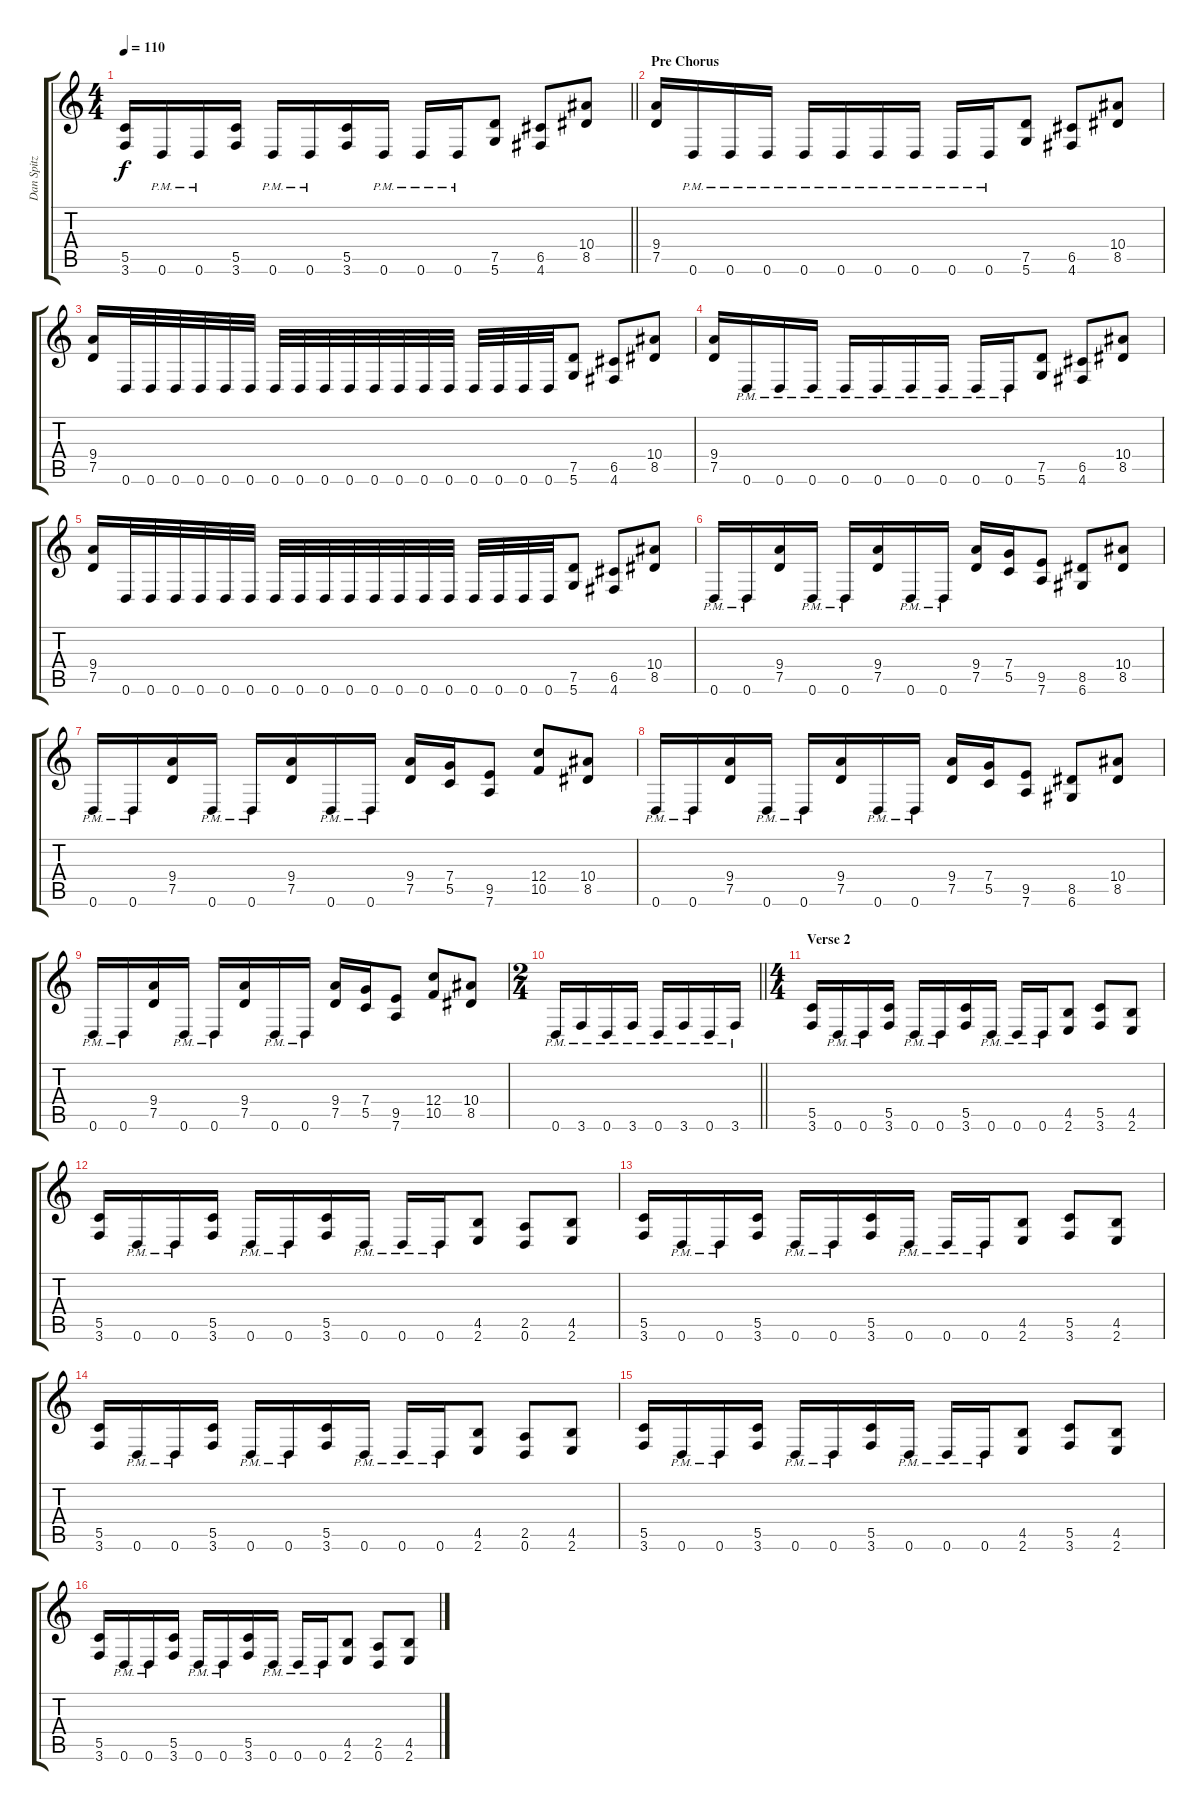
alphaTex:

\track ("Dan Spitz" "Dan Spitz") {instrument distortionguitar}
\staff {score tabs}
\tuning (D4 A3 F3 C3 G2 D2) {hide}
\ts (4 4)
\tempo 110
\clef g2
\barLineRight lightlight
\ks c
(5.5 3.6).16{dy f} 0.6{pm}.16 0.6{pm}.16 (5.5 3.6).16 0.6{pm}.16 0.6{pm}.16 (5.5 3.6).16 0.6{pm}.16 0.6{pm}.16 0.6{pm}.16 (7.5 5.6).8 (6.5 4.6).8 (10.4 8.5).8 |
\section ("" "Pre Chorus")
(9.4 7.5).16 0.6{pm}.16 0.6{pm}.16 0.6{pm}.16 0.6{pm}.16 0.6{pm}.16 0.6{pm}.16 0.6{pm}.16 0.6{pm}.16 0.6{pm}.16 (7.5 5.6).8 (6.5 4.6).8 (10.4 8.5).8 |
(9.4 7.5).16 0.6.32 0.6.32 0.6.32 0.6.32 0.6.32 0.6.32 0.6.32 0.6.32 0.6.32 0.6.32 0.6.32 0.6.32 0.6.32 0.6.32 0.6.32 0.6.32 0.6.32 0.6.32 (7.5 5.6).8 (6.5 4.6).8 (10.4 8.5).8 |
(9.4 7.5).16 0.6{pm}.16 0.6{pm}.16 0.6{pm}.16 0.6{pm}.16 0.6{pm}.16 0.6{pm}.16 0.6{pm}.16 0.6{pm}.16 0.6{pm}.16 (7.5 5.6).8 (6.5 4.6).8 (10.4 8.5).8 |
(9.4 7.5).16 0.6.32 0.6.32 0.6.32 0.6.32 0.6.32 0.6.32 0.6.32 0.6.32 0.6.32 0.6.32 0.6.32 0.6.32 0.6.32 0.6.32 0.6.32 0.6.32 0.6.32 0.6.32 (7.5 5.6).8 (6.5 4.6).8 (10.4 8.5).8 |
0.6{pm}.16 0.6{pm}.16 (9.4 7.5).16 0.6{pm}.16 0.6{pm}.16 (9.4 7.5).16 0.6{pm}.16 0.6{pm}.16 (9.4 7.5).16 (7.4 5.5).16 (9.5 7.6).8 (8.5 6.6).8 (10.4 8.5).8 |
0.6{pm}.16 0.6{pm}.16 (9.4 7.5).16 0.6{pm}.16 0.6{pm}.16 (9.4 7.5).16 0.6{pm}.16 0.6{pm}.16 (9.4 7.5).16 (7.4 5.5).16 (9.5 7.6).8 (12.4 10.5).8 (10.4 8.5).8 |
0.6{pm}.16 0.6{pm}.16 (9.4 7.5).16 0.6{pm}.16 0.6{pm}.16 (9.4 7.5).16 0.6{pm}.16 0.6{pm}.16 (9.4 7.5).16 (7.4 5.5).16 (9.5 7.6).8 (8.5 6.6).8 (10.4 8.5).8 |
0.6{pm}.16 0.6{pm}.16 (9.4 7.5).16 0.6{pm}.16 0.6{pm}.16 (9.4 7.5).16 0.6{pm}.16 0.6{pm}.16 (9.4 7.5).16 (7.4 5.5).16 (9.5 7.6).8 (12.4 10.5).8 (10.4 8.5).8 |
\ts (2 4)
\barLineRight lightlight
0.6{pm}.16 3.6{pm}.16 0.6{pm}.16 3.6{pm}.16 0.6{pm}.16 3.6{pm}.16 0.6{pm}.16 3.6{pm}.16 |
\ts (4 4)
\section ("" "Verse 2")
(5.5 3.6).16 0.6{pm}.16 0.6{pm}.16 (5.5 3.6).16 0.6{pm}.16 0.6{pm}.16 (5.5 3.6).16 0.6{pm}.16 0.6{pm}.16 0.6{pm}.16 (4.5 2.6).8 (5.5 3.6).8 (4.5 2.6).8 |
(5.5 3.6).16 0.6{pm}.16 0.6{pm}.16 (5.5 3.6).16 0.6{pm}.16 0.6{pm}.16 (5.5 3.6).16 0.6{pm}.16 0.6{pm}.16 0.6{pm}.16 (4.5 2.6).8 (2.5 0.6).8 (4.5 2.6).8 |
(5.5 3.6).16 0.6{pm}.16 0.6{pm}.16 (5.5 3.6).16 0.6{pm}.16 0.6{pm}.16 (5.5 3.6).16 0.6{pm}.16 0.6{pm}.16 0.6{pm}.16 (4.5 2.6).8 (5.5 3.6).8 (4.5 2.6).8 |
(5.5 3.6).16 0.6{pm}.16 0.6{pm}.16 (5.5 3.6).16 0.6{pm}.16 0.6{pm}.16 (5.5 3.6).16 0.6{pm}.16 0.6{pm}.16 0.6{pm}.16 (4.5 2.6).8 (2.5 0.6).8 (4.5 2.6).8 |
(5.5 3.6).16 0.6{pm}.16 0.6{pm}.16 (5.5 3.6).16 0.6{pm}.16 0.6{pm}.16 (5.5 3.6).16 0.6{pm}.16 0.6{pm}.16 0.6{pm}.16 (4.5 2.6).8 (5.5 3.6).8 (4.5 2.6).8 |
(5.5 3.6).16 0.6{pm}.16 0.6{pm}.16 (5.5 3.6).16 0.6{pm}.16 0.6{pm}.16 (5.5 3.6).16 0.6{pm}.16 0.6{pm}.16 0.6{pm}.16 (4.5 2.6).8 (2.5 0.6).8 (4.5 2.6).8
